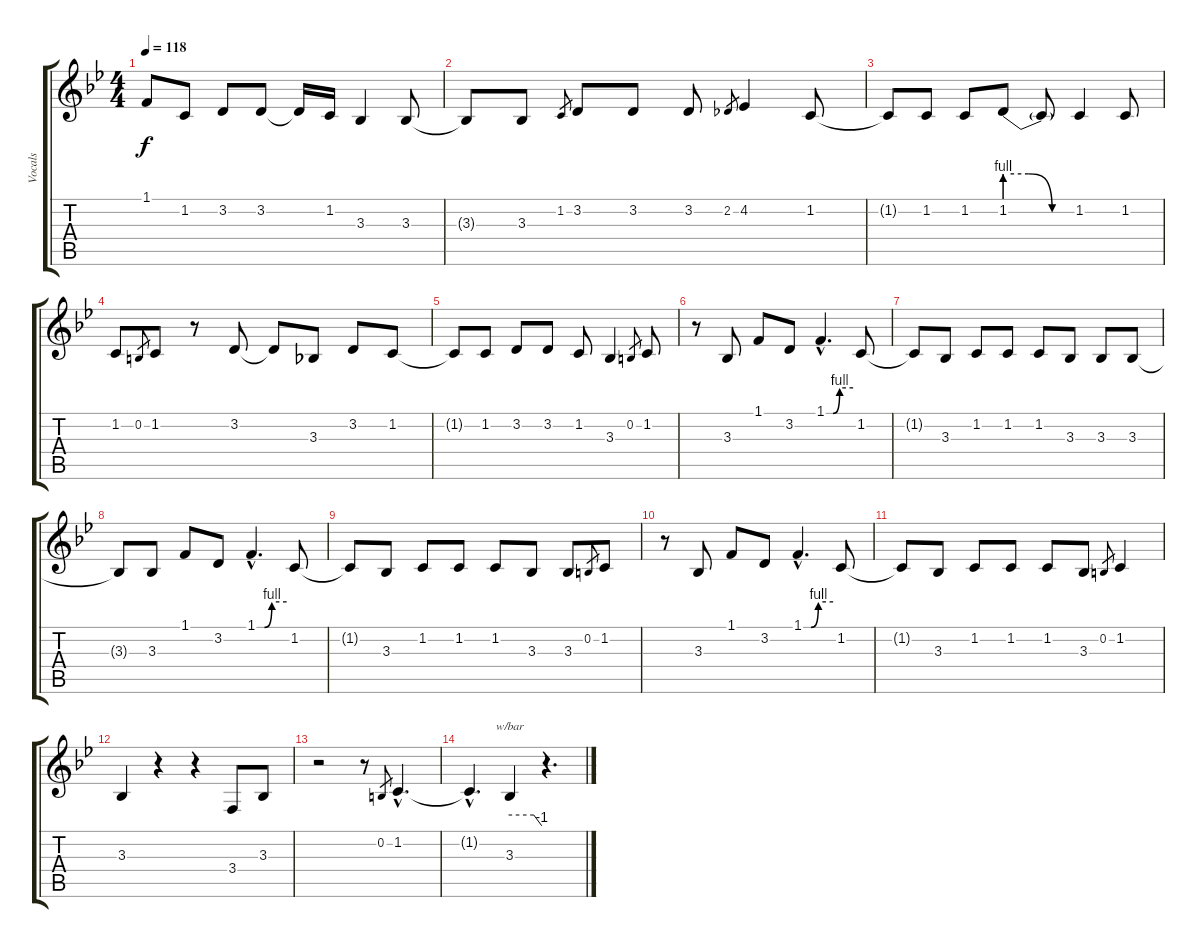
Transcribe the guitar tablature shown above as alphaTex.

\track ("Vocals" "Vocals") {instrument oboe}
\staff {score tabs}
\tuning (E4 B3 G3 D3 A2 E2) {hide}
\ts (4 4)
\tempo 118
\clef g2
\ks bb
1.1{t}.8{dy f} 1.2.8 3.2.8 3.2.8 3.2{t}.16 1.2.16 3.3.4 3.3.8 |
3.3{t}.8 3.3.8 1.2.8{gr} 3.2.8 3.2.8 3.2.8 2.2.8{gr} 4.2.4 1.2.8 |
1.2{t}.8 1.2.8 1.2.8 1.2{be (custom 0 4 20 4 40 0 60 0)}.8 1.2{t}.8 1.2.4 1.2.8 |
1.2.8 0.2.8{gr} 1.2.8 r.8 3.2.8 3.2{t}.8 3.3.8 3.2.8 1.2.8 |
1.2{t}.8 1.2.8 3.2.8 3.2.8 1.2.8 3.3.4 0.2.8{gr} 1.2.8 |
r.8 3.3.8 1.1.8 3.2.8 1.1{be (custom 0 0 15 0 30 4 60 4) hac}.4{d} 1.2.8 |
1.2{t}.8 3.3.8 1.2.8 1.2.8 1.2.8 3.3.8 3.3.8 3.3.8 |
3.3{t}.8 3.3.8 1.1.8 3.2.8 1.1{be (custom 0 0 15 0 30 4 60 4) hac}.4{d} 1.2.8 |
1.2{t}.8 3.3.8 1.2.8 1.2.8 1.2.8 3.3.8 3.3.8 0.2.8{gr} 1.2.8 |
r.8 3.3.8 1.1.8 3.2.8 1.1{be (custom 0 0 15 0 30 4 60 4) hac}.4{d} 1.2.8 |
1.2{t}.8 3.3.8 1.2.8 1.2.8 1.2.8 3.3.8 0.2.8{gr} 1.2.4 |
3.3.4 r.4 r.4 3.4.8 3.3.8 |
r.2 r.8 0.2.8{gr} 1.2{hac}.4{d} |
1.2{hac t}.4{d} 3.3.4{tbe (custom default 0 0 45 0 60 -4)} r.4{d}
